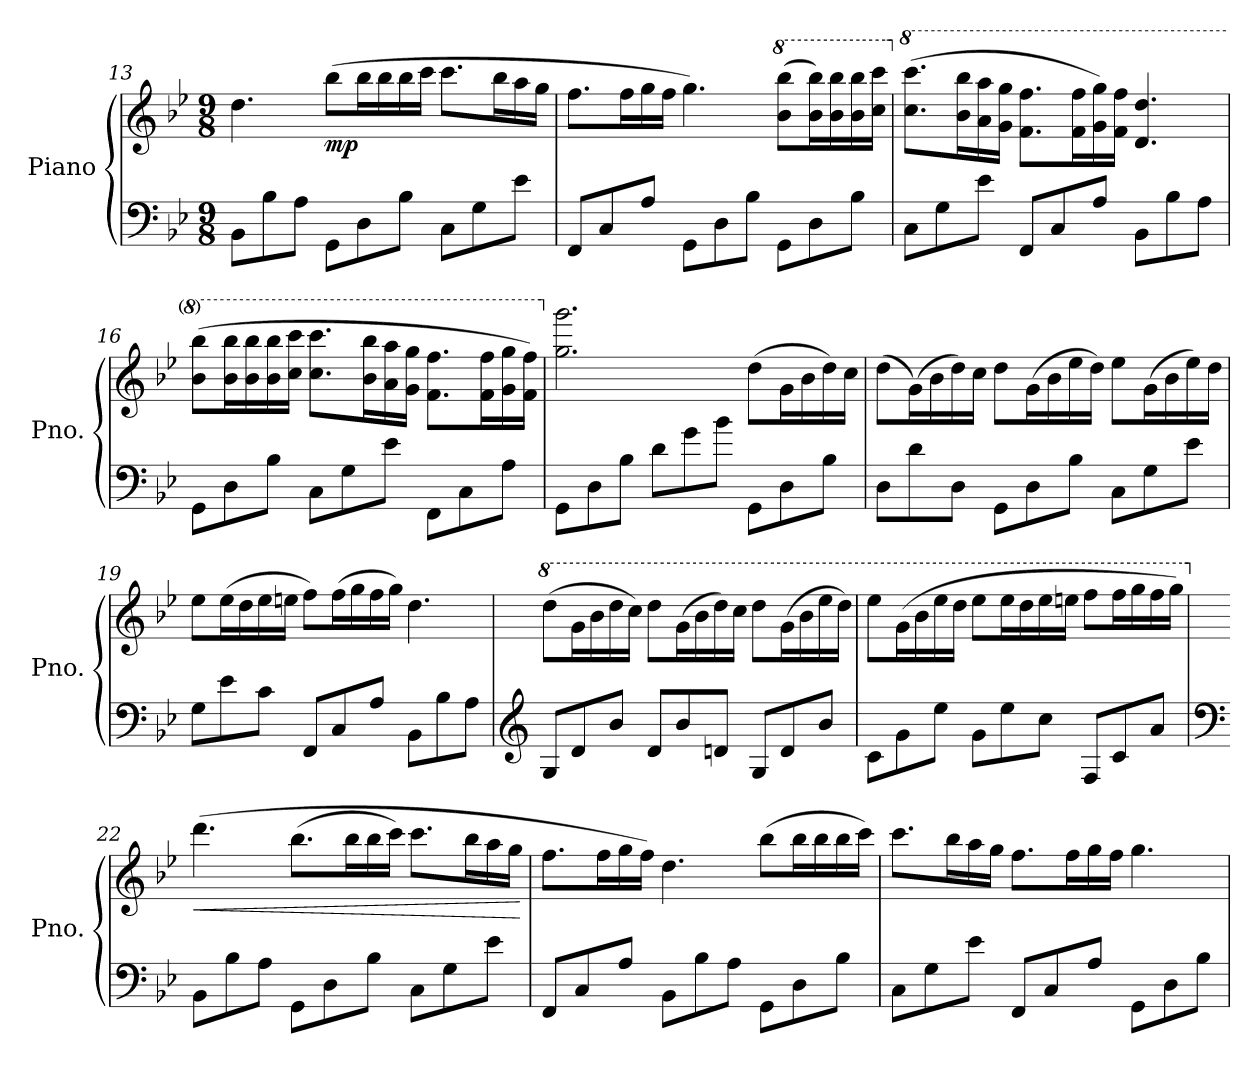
**kern	**kern	**dynam
*part1	*part1	*part1
*staff2	*staff1	*staff1/2
*I"Piano	*	*
*I'Pno.	*	*
*clefF4	*clefG2	*
*k[b-e-]	*k[b-e-]	*
*M9/8	*M9/8	*
=13	=13	=13
8BB-\L	4.dd\	.
8B-\	.	.
8A\J	.	.
!	!	!LO:DY:b
8GG\L	(8bb-\L	mp
8D\	16bb-\L	.
.	16bb-\	.
8B-\J	16bb-\	.
.	16ccc\JJ	.
8C\L	8.ccc\L	.
8G\	.	.
.	16bb-\L	.
8e-\J	16aa\	.
.	16gg\JJ	.
=14	=14	=14
8FF/L	8.ff\L	.
8C/	.	.
.	16ff\L	.
8A/J	16gg\	.
.	16ff\JJ	.
8GG\L	4.gg\)	.
8D\	.	.
8B-\J	.	.
*	*8va	*
8GG\L	(8bb-\ 8bbb-\L	.
8D\	16bb-\ 16bbb-\L)	.
.	16bb-\ 16bbb-\	.
8B-\J	16bb-\ 16bbb-\	.
.	16ccc\ 16cccc\JJ	.
!!LO:LB:g=z
=15	=15	=15
*	*X8va	*
*	*8va	*
8C\L	(8.ccc\ 8.cccc\L	.
8G\	.	.
.	16bb-\ 16bbb-\L	.
8e-\J	16aa\ 16aaa\	.
.	16gg\ 16ggg\JJ	.
8FF/L	8.ff\ 8.fff\L	.
8C/	.	.
.	16ff\ 16fff\L	.
8A/J	16gg\ 16ggg\)	.
.	16ff\ 16fff\JJ	.
8BB-\L	4.dd/ 4.ddd/	.
8B-\	.	.
8A\J	.	.
=16	=16	=16
8GG\L	(8bb-\ 8bbb-\L	.
8D\	16bb-\ 16bbb-\L	.
.	16bb-\ 16bbb-\	.
8B-\J	16bb-\ 16bbb-\	.
.	16ccc\ 16cccc\JJ	.
8C\L	8.ccc\ 8.cccc\L	.
8G\	.	.
.	16bb-\ 16bbb-\L	.
8e-\J	16aa\ 16aaa\	.
.	16gg\ 16ggg\JJ	.
8FF\L	8.ff\ 8.fff\L	.
8C\	.	.
.	16ff\ 16fff\L	.
8A\J	16gg\ 16ggg\	.
.	16ff\ 16fff\JJ)	.
=17	=17	=17
*	*X8va	*
8GG\L	2.gg\ 2.ggg\	.
8D\	.	.
8B-\J	.	.
8d\L	.	.
8g\	.	.
8b-\J	.	.
8GG\L	(8dd\L	.
8D\	16g\L	.
.	16b-\	.
8B-\J	16dd\)	.
.	16cc\JJ	.
!!LO:LB:g=z
=18	=18	=18
8D\L	(8dd\L	.
8d\	(16g\L)	.
.	16b-\	.
8D\J	16dd\)	.
.	16cc\JJ	.
8GG\L	8dd\L	.
8D\	(16g\L	.
.	16b-\	.
8B-\J	16ee-\	.
.	16dd\JJ)	.
8C\L	8ee-\L	.
8G\	(16g\L	.
.	16b-\	.
8e-\J	16ee-\)	.
.	16dd\JJ	.
=19	=19	=19
8G\L	8ee-\L	.
8e-\	(16ee-\L	.
.	16dd\	.
8c\J	16ee-\	.
.	16een\JJ	.
8FF/L	8ff\L)	.
8C/	(16ff\L	.
.	16gg\	.
8A/J	16ff\	.
.	16gg\JJ)	.
8BB-\L	4.dd\	.
8B-\	.	.
8A\J	.	.
!!LO:LB:g=z
=20	=20	=20
*clefG2	*	*
*	*8va	*
8G/L	(8ddd\L	.
8d/	16gg\L	.
.	16bb-\	.
8b-/J	16ddd\	.
.	16ccc\JJ)	.
8d/L	8ddd\L	.
8b-/	(16gg\L	.
.	16bb-\	.
8dn/J	16ddd\)	.
.	16ccc\JJ	.
8G/L	8ddd\L	.
8d/	(16gg\L	.
.	16bb-\	.
8b-/J	16eee-\	.
.	16ddd\JJ)	.
=21	=21	=21
8c\L	8eee-\L	.
8g\	(16gg\L	.
.	16bb-\	.
8ee-\J	16eee-\	.
.	16ddd\JJ	.
8g\L	8eee-\L	.
8ee-\	16eee-\L	.
.	16ddd\	.
8cc\J	16eee-\	.
.	16eeen\JJ	.
8F/L	8fff\L	.
8c/	16fff\L	.
.	16ggg\	.
8a/J	16fff\	.
.	16ggg\JJ)	.
!!LO:LB:g=z
=22	=22	=22
*clefF4	*	*
*	*X8va	*
!	!	!LO:HP:b
8BB-\L	(4.ddd\	<
8B-\	.	.
8A\J	.	.
8GG\L	(8.bb-\L	.
8D\	.	.
.	16bb-\L	.
8B-\J	16bb-\	.
.	16ccc\JJ)	.
8C\L	8.ccc\L	.
8G\	.	.
.	16bb-\L	.
8e-\J	16aa\	.
.	16gg\JJ	.
.	.	[
=23	=23	=23
8FF/L	8.ff\L	.
8C/	.	.
.	16ff\L	.
8A/J	16gg\	.
.	16ff\JJ)	.
8BB-\L	4.dd\	.
8B-\	.	.
8A\J	.	.
8GG\L	(8bb-\L	.
8D\	16bb-\L	.
.	16bb-\	.
8B-\J	16bb-\	.
.	16ccc\JJ)	.
=24	=24	=24
8C\L	8.ccc\L	.
8G\	.	.
.	16bb-\L	.
8e-\J	16aa\	.
.	16gg\JJ	.
8FF/L	8.ff\L	.
8C/	.	.
.	16ff\L	.
8A/J	16gg\	.
.	16ff\JJ	.
8GG\L	4.gg\	.
8D\	.	.
8B-\J	.	.
=	=	=
*-	*-	*-
